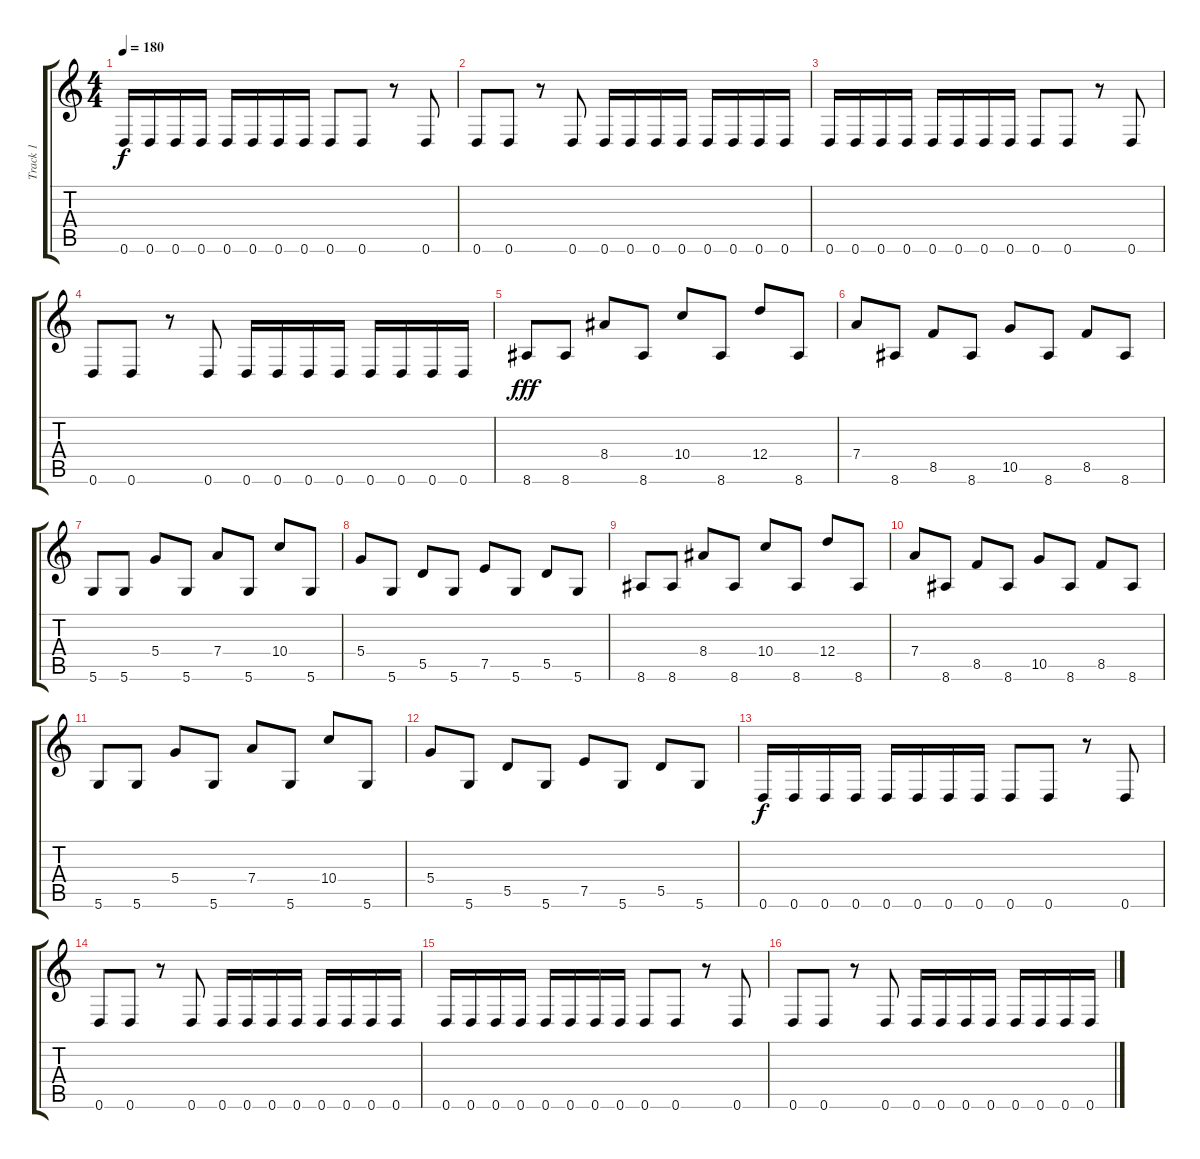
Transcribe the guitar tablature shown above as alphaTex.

\track ("Track 1" "Track 1") {instrument distortionguitar}
\staff {score tabs}
\tuning (E4 B3 G3 D3 A2 D2) {hide}
\ts (4 4)
\tempo 180
\clef g2
\ks c
0.6.16{dy f} 0.6.16 0.6.16 0.6.16 0.6.16 0.6.16 0.6.16 0.6.16 0.6.8 0.6.8 r.8 0.6.8 |
0.6.8 0.6.8 r.8 0.6.8 0.6.16 0.6.16 0.6.16 0.6.16 0.6.16 0.6.16 0.6.16 0.6.16 |
0.6.16 0.6.16 0.6.16 0.6.16 0.6.16 0.6.16 0.6.16 0.6.16 0.6.8 0.6.8 r.8 0.6.8 |
0.6.8 0.6.8 r.8 0.6.8 0.6.16 0.6.16 0.6.16 0.6.16 0.6.16 0.6.16 0.6.16 0.6.16 |
8.6.8{dy fff} 8.6.8 8.4.8 8.6.8 10.4.8 8.6.8 12.4.8 8.6.8 |
7.4.8 8.6.8 8.5.8 8.6.8 10.5.8 8.6.8 8.5.8 8.6.8 |
5.6.8 5.6.8 5.4.8 5.6.8 7.4.8 5.6.8 10.4.8 5.6.8 |
5.4.8 5.6.8 5.5.8 5.6.8 7.5.8 5.6.8 5.5.8 5.6.8 |
8.6.8 8.6.8 8.4.8 8.6.8 10.4.8 8.6.8 12.4.8 8.6.8 |
7.4.8 8.6.8 8.5.8 8.6.8 10.5.8 8.6.8 8.5.8 8.6.8 |
5.6.8 5.6.8 5.4.8 5.6.8 7.4.8 5.6.8 10.4.8 5.6.8 |
5.4.8 5.6.8 5.5.8 5.6.8 7.5.8 5.6.8 5.5.8 5.6.8 |
0.6.16{dy f} 0.6.16 0.6.16 0.6.16 0.6.16 0.6.16 0.6.16 0.6.16 0.6.8 0.6.8 r.8 0.6.8 |
0.6.8 0.6.8 r.8 0.6.8 0.6.16 0.6.16 0.6.16 0.6.16 0.6.16 0.6.16 0.6.16 0.6.16 |
0.6.16 0.6.16 0.6.16 0.6.16 0.6.16 0.6.16 0.6.16 0.6.16 0.6.8 0.6.8 r.8 0.6.8 |
0.6.8 0.6.8 r.8 0.6.8 0.6.16 0.6.16 0.6.16 0.6.16 0.6.16 0.6.16 0.6.16 0.6.16
